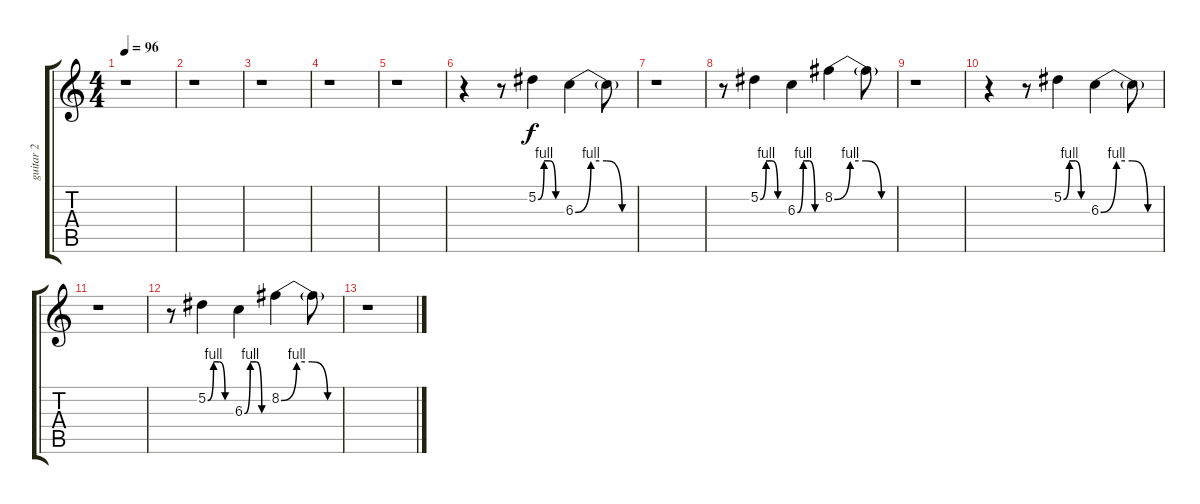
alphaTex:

\track ("guitar 2" "guitar 2") {instrument acousticguitarnylon}
\staff {score tabs}
\tuning (Eb4 Bb3 Gb3 Db3 Ab2 Eb2) {hide}
\ts (4 4)
\tempo 96
\clef g2
\ks c
r.1{dy f} |
r.1 |
r.1 |
r.1 |
r.1 |
r.4 r.8 5.2{be (custom 0 0 15 4 30 4 45 0 60 0)}.4 6.3{be (custom 0 0 15 4 30 4 45 0 60 0)}.4 6.3{t}.8 |
r.1 |
r.8 5.2{be (custom 0 0 15 4 30 4 45 0 60 0)}.4 6.3{be (custom 0 0 15 4 30 4 45 0 60 0)}.4 8.2{be (custom 0 0 15 4 30 4 45 0 60 0)}.4 8.2{t}.8 |
r.1 |
r.4 r.8 5.2{be (custom 0 0 15 4 30 4 45 0 60 0)}.4 6.3{be (custom 0 0 15 4 30 4 45 0 60 0)}.4 6.3{t}.8 |
r.1 |
r.8 5.2{be (custom 0 0 15 4 30 4 45 0 60 0)}.4 6.3{be (custom 0 0 15 4 30 4 45 0 60 0)}.4 8.2{be (custom 0 0 15 4 30 4 45 0 60 0)}.4 8.2{t}.8 |
r.1
